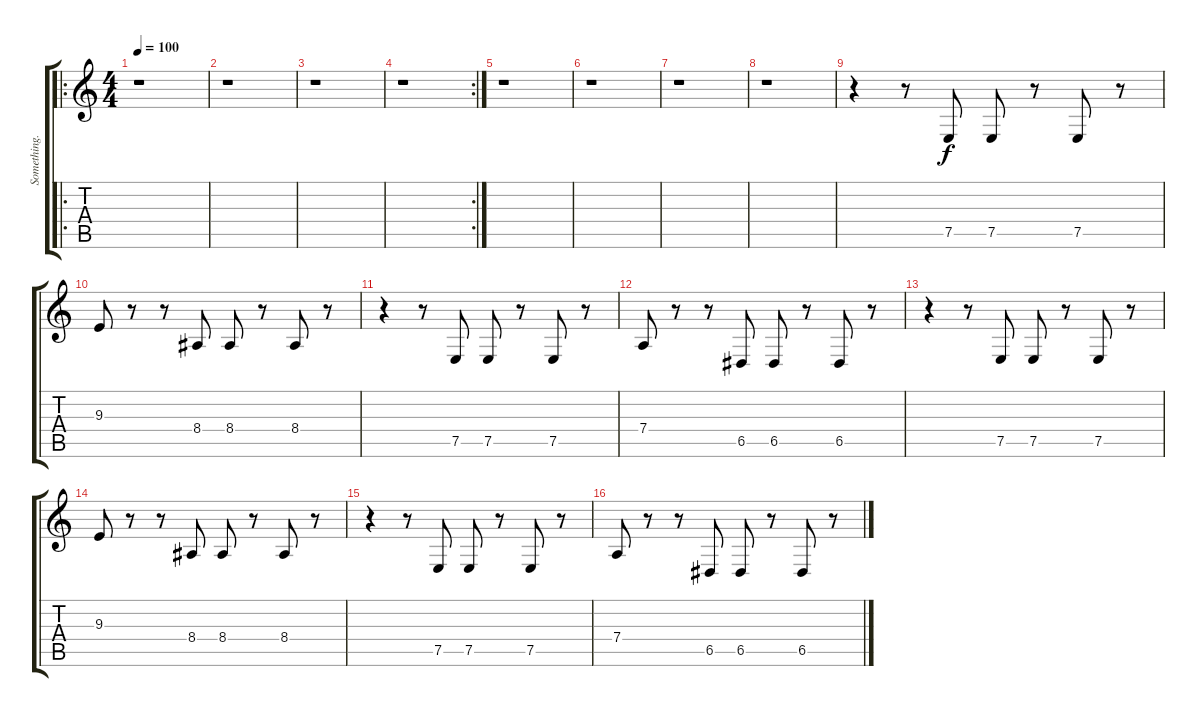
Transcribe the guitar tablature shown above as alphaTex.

\track ("Something..." "Something.") {instrument lead5charang}
\staff {score tabs}
\tuning (E4 B3 G3 D3 A2 E2) {hide}
\ro
\ts (4 4)
\tempo 100
\clef g2
\ks c
r.1{dy f} |
r.1 |
r.1 |
\rc 2
r.1 |
r.1 |
r.1 |
r.1 |
r.1 |
r.4 r.8 7.5.8 7.5.8 r.8 7.5.8 r.8 |
9.3.8 r.8 r.8 8.4.8 8.4.8 r.8 8.4.8 r.8 |
r.4 r.8 7.5.8 7.5.8 r.8 7.5.8 r.8 |
7.4.8 r.8 r.8 6.5.8 6.5.8 r.8 6.5.8 r.8 |
r.4 r.8 7.5.8 7.5.8 r.8 7.5.8 r.8 |
9.3.8 r.8 r.8 8.4.8 8.4.8 r.8 8.4.8 r.8 |
r.4 r.8 7.5.8 7.5.8 r.8 7.5.8 r.8 |
7.4.8 r.8 r.8 6.5.8 6.5.8 r.8 6.5.8 r.8
